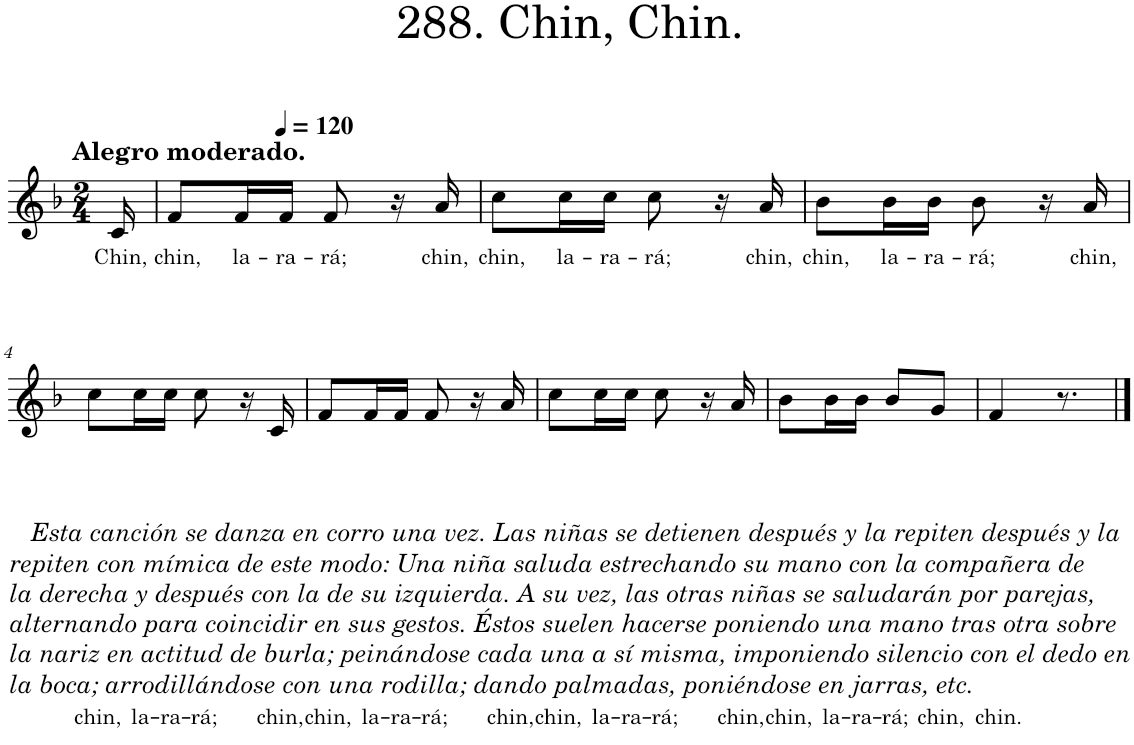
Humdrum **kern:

**kern	**text
*part1	*part1
*staff1	*staff1
*I"Piano	*
*I'Pno.	*
*clefG2	*
*k[b-]	*
*M2/4	*
*MM120	*
=	=
!LO:TX:a:B:t=Alegro moderado.	!
!	!LO:LY:b
16c/	Chin,
=1	=1
!	!LO:LY:b
8f/L	chin,
!	!LO:LY:b
16f/L	la-
!	!LO:LY:b
16f/JJ	-ra-
!	!LO:LY:b
8f/	-rá;
16r	.
!	!LO:LY:b
16a/	chin,
=2	=2
!	!LO:LY:b
8cc\L	chin,
!	!LO:LY:b
16cc\L	la-
!	!LO:LY:b
16cc\JJ	-ra-
!	!LO:LY:b
8cc\	-rá;
16r	.
!	!LO:LY:b
16a/	chin,
=3	=3
!	!LO:LY:b
8b-\L	chin,
!	!LO:LY:b
16b-\L	la-
!	!LO:LY:b
16b-\JJ	-ra-
!	!LO:LY:b
8b-\	-rá;
16r	.
!	!LO:LY:b
16a/	chin,
!!LO:LB:g=z
=4	=4
!	!LO:LY:b
8cc\L	chin,
!	!LO:LY:b
16cc\L	la-
!	!LO:LY:b
16cc\JJ	-ra-
!	!LO:LY:b
8cc\	-rá;
16r	.
!	!LO:LY:b
16c/	chin,
=5	=5
!	!LO:LY:b
8f/L	chin,
!	!LO:LY:b
16f/L	la-
!	!LO:LY:b
16f/JJ	-ra-
!	!LO:LY:b
8f/	-rá;
16r	.
!	!LO:LY:b
16a/	chin,
=6	=6
!LO:TX:b:i:t=Esta canción se danza en corro una vez. Las niñas se detienen después y la repiten después y la	!
!LO:TX:b:t=repiten con mímica de este modo&colon; Una niña saluda estrechando su mano con la compañera de	!
!LO:TX:b:t=la derecha y después con la de su izquierda. A su vez, las otras niñas se saludarán por parejas,	!
!LO:TX:b:t=alternando para coincidir en sus gestos. Éstos suelen hacerse poniendo una mano tras otra sobre	!
!LO:TX:b:t=la nariz en actitud de burla; peinándose cada una a sí misma, imponiendo silencio con el dedo en	!
!LO:TX:b:t=la boca; arrodillándose con una rodilla; dando palmadas, poniéndose en jarras, etc.	!
!	!LO:LY:b
8cc\L	chin,
!	!LO:LY:b
16cc\L	la-
!	!LO:LY:b
16cc\JJ	-ra-
!	!LO:LY:b
8cc\	-rá;
16r	.
!	!LO:LY:b
16a/	chin,
=7	=7
!	!LO:LY:b
8b-\L	chin,
!	!LO:LY:b
16b-\L	la-
!	!LO:LY:b
16b-\JJ	-ra-
!	!LO:LY:b
8b-/L	-rá;
!	!LO:LY:b
8g/J	chin,
=8	=8
!	!LO:LY:b
4f/	chin.
8.r	.
==	==
*-	*-
